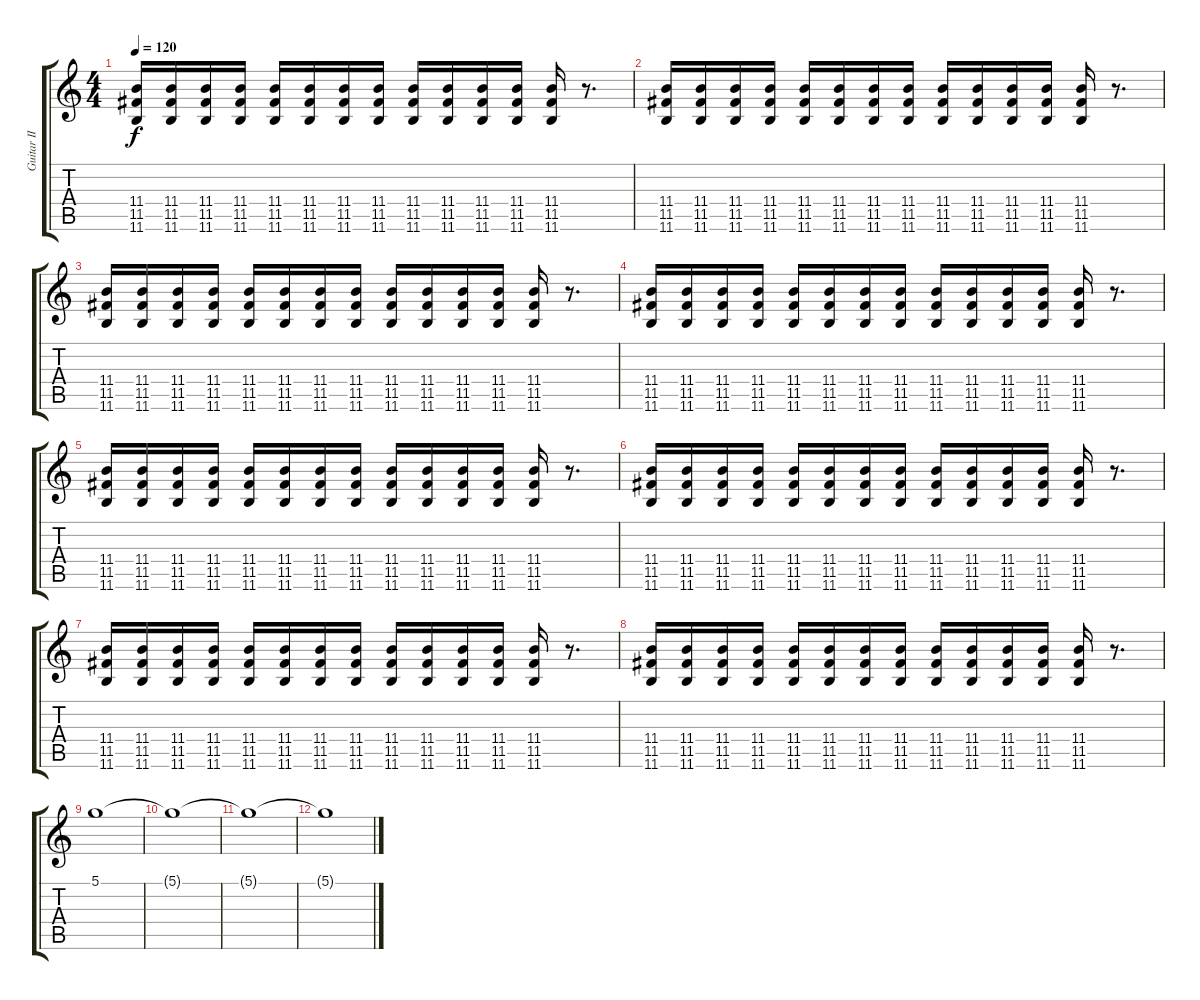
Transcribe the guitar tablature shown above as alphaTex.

\track ("Guitar II" "Guitar II") {instrument distortionguitar}
\staff {score tabs}
\tuning (D4 A3 F3 C3 G2 C2) {hide}
\ts (4 4)
\tempo 120
\clef g2
\ks c
(11.4 11.5 11.6).16{dy f volume 13 balance 8} (11.4 11.5 11.6).16 (11.4 11.5 11.6).16 (11.4 11.5 11.6).16 (11.4 11.5 11.6).16 (11.4 11.5 11.6).16 (11.4 11.5 11.6).16 (11.4 11.5 11.6).16 (11.4 11.5 11.6).16 (11.4 11.5 11.6).16 (11.4 11.5 11.6).16 (11.4 11.5 11.6).16 (11.4 11.5 11.6).16 r.8{d} |
(11.4 11.5 11.6).16 (11.4 11.5 11.6).16 (11.4 11.5 11.6).16 (11.4 11.5 11.6).16 (11.4 11.5 11.6).16 (11.4 11.5 11.6).16 (11.4 11.5 11.6).16 (11.4 11.5 11.6).16 (11.4 11.5 11.6).16 (11.4 11.5 11.6).16 (11.4 11.5 11.6).16 (11.4 11.5 11.6).16 (11.4 11.5 11.6).16 r.8{d} |
(11.4 11.5 11.6).16 (11.4 11.5 11.6).16 (11.4 11.5 11.6).16 (11.4 11.5 11.6).16 (11.4 11.5 11.6).16 (11.4 11.5 11.6).16 (11.4 11.5 11.6).16 (11.4 11.5 11.6).16 (11.4 11.5 11.6).16 (11.4 11.5 11.6).16 (11.4 11.5 11.6).16 (11.4 11.5 11.6).16 (11.4 11.5 11.6).16 r.8{d} |
(11.4 11.5 11.6).16 (11.4 11.5 11.6).16 (11.4 11.5 11.6).16 (11.4 11.5 11.6).16 (11.4 11.5 11.6).16 (11.4 11.5 11.6).16 (11.4 11.5 11.6).16 (11.4 11.5 11.6).16 (11.4 11.5 11.6).16 (11.4 11.5 11.6).16 (11.4 11.5 11.6).16 (11.4 11.5 11.6).16 (11.4 11.5 11.6).16 r.8{d} |
(11.4 11.5 11.6).16 (11.4 11.5 11.6).16 (11.4 11.5 11.6).16 (11.4 11.5 11.6).16 (11.4 11.5 11.6).16 (11.4 11.5 11.6).16 (11.4 11.5 11.6).16 (11.4 11.5 11.6).16 (11.4 11.5 11.6).16 (11.4 11.5 11.6).16 (11.4 11.5 11.6).16 (11.4 11.5 11.6).16 (11.4 11.5 11.6).16 r.8{d} |
(11.4 11.5 11.6).16 (11.4 11.5 11.6).16 (11.4 11.5 11.6).16 (11.4 11.5 11.6).16 (11.4 11.5 11.6).16 (11.4 11.5 11.6).16 (11.4 11.5 11.6).16 (11.4 11.5 11.6).16 (11.4 11.5 11.6).16 (11.4 11.5 11.6).16 (11.4 11.5 11.6).16 (11.4 11.5 11.6).16 (11.4 11.5 11.6).16 r.8{d} |
(11.4 11.5 11.6).16 (11.4 11.5 11.6).16 (11.4 11.5 11.6).16 (11.4 11.5 11.6).16 (11.4 11.5 11.6).16 (11.4 11.5 11.6).16 (11.4 11.5 11.6).16 (11.4 11.5 11.6).16 (11.4 11.5 11.6).16 (11.4 11.5 11.6).16 (11.4 11.5 11.6).16 (11.4 11.5 11.6).16 (11.4 11.5 11.6).16 r.8{d} |
(11.4 11.5 11.6).16 (11.4 11.5 11.6).16 (11.4 11.5 11.6).16 (11.4 11.5 11.6).16 (11.4 11.5 11.6).16 (11.4 11.5 11.6).16 (11.4 11.5 11.6).16 (11.4 11.5 11.6).16 (11.4 11.5 11.6).16 (11.4 11.5 11.6).16 (11.4 11.5 11.6).16 (11.4 11.5 11.6).16 (11.4 11.5 11.6).16 r.8{d} |
5.1.1{volume 16 balance 8 instrument pad3polysynth} |
5.1{t}.1 |
5.1{t}.1 |
5.1{t}.1
